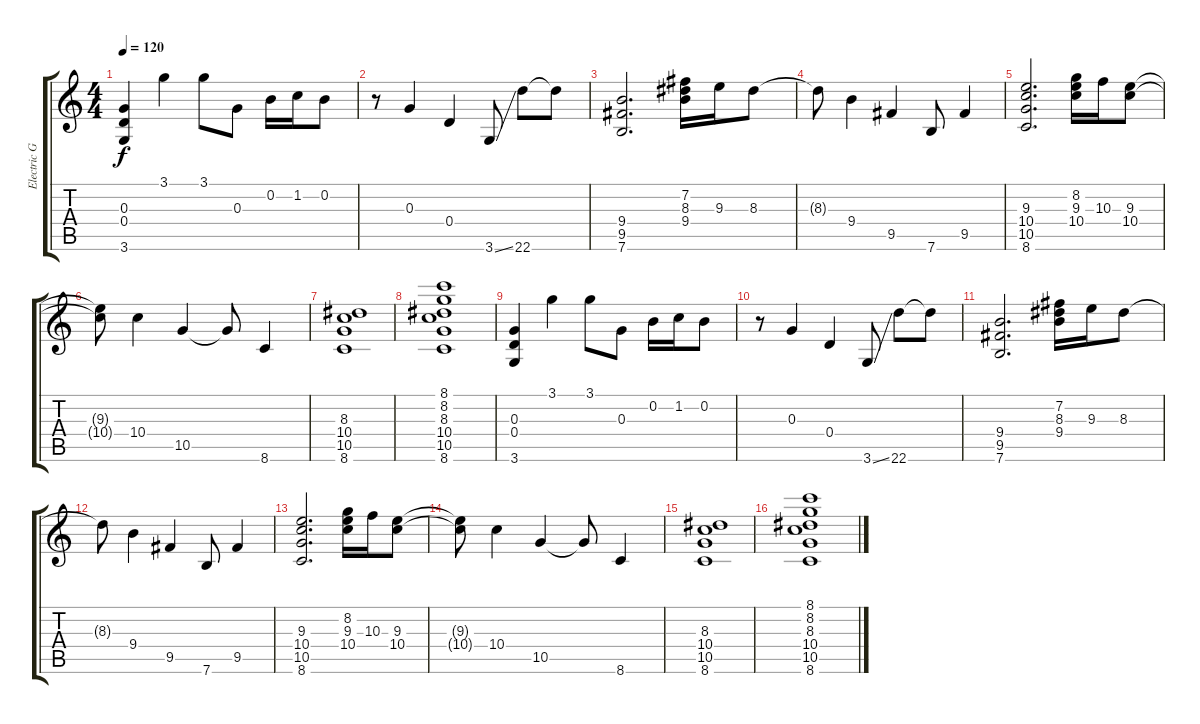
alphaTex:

\track ("Electric Guitar" "Electric G") {instrument electricguitarclean}
\staff {score tabs}
\tuning (E4 B3 G3 D3 A2 E2) {hide}
\ts (4 4)
\tempo 120
\clef g2
\ks c
(0.3 0.4 3.6).4{dy f} 3.1.4 3.1.8 0.3.8 0.2.16 1.2.16 0.2.8 |
r.8 0.3.4 0.4.4 3.6{ss}.8 22.6.8 22.6{t}.8 |
(9.4 9.5 7.6).2{d} (7.2 8.3 9.4).16 9.3.16 8.3.8 |
8.3{t}.8 9.4.4 9.5.4 7.6.8 9.5.4 |
(9.3 10.4 10.5 8.6).2{d} (8.2 9.3 10.4).16 10.3.16 (9.3 10.4).8 |
(9.3{t} 10.4{t}).8 10.4.4 10.5.4 10.5{t}.8 8.6.4 |
(8.3 10.4 10.5 8.6).1 |
(8.1 8.2 8.3 10.4 10.5 8.6).1 |
(0.3 0.4 3.6).4 3.1.4 3.1.8 0.3.8 0.2.16 1.2.16 0.2.8 |
r.8 0.3.4 0.4.4 3.6{ss}.8 22.6.8 22.6{t}.8 |
(9.4 9.5 7.6).2{d} (7.2 8.3 9.4).16 9.3.16 8.3.8 |
8.3{t}.8 9.4.4 9.5.4 7.6.8 9.5.4 |
(9.3 10.4 10.5 8.6).2{d} (8.2 9.3 10.4).16 10.3.16 (9.3 10.4).8 |
(9.3{t} 10.4{t}).8 10.4.4 10.5.4 10.5{t}.8 8.6.4 |
(8.3 10.4 10.5 8.6).1 |
(8.1 8.2 8.3 10.4 10.5 8.6).1
